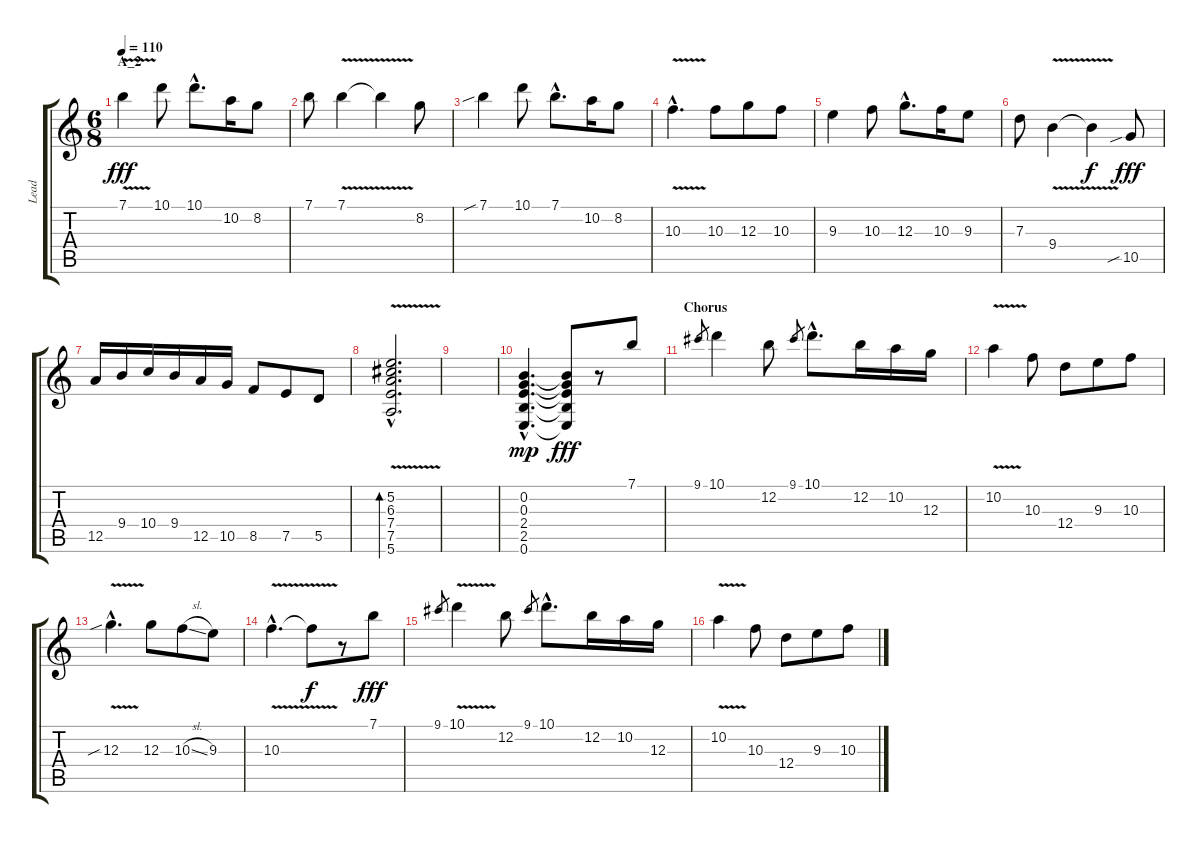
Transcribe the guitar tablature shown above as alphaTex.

\track ("Lead" "Lead") {instrument acousticguitarnylon}
\staff {score tabs}
\tuning (E4 B3 G3 D3 A2 E2) {hide}
\ts (6 8)
\section ("" "A_2")
\tempo 110
\clef g2
\ks c
7.1{v}.4{dy fff} 10.1.8 10.1{hac}.8{d} 10.2.16 8.2.8 |
7.1.8 7.1{v}.4 7.1{t}.4 8.2.8 |
7.1{sib}.4 10.1.8 7.1{hac}.8{d} 10.2.16 8.2.8 |
10.3{v hac}.4{d} 10.3.8 12.3.8 10.3.8 |
9.3.4 10.3.8 12.3{hac}.8{d} 10.3.16 9.3.8 |
7.3.8 9.4{v}.4 9.4{t}.4{dy f} 10.5{sib}.8{dy fff} |
12.5.16 9.4.16 10.4.16 9.4.16 12.5.16 10.5.16 8.5.8 7.5.8 5.5.8 |
(5.2{hac} 6.3{v hac} 7.4{v hac} 7.5{v hac} 5.6{v hac}).2{d bd 480 volume 14 balance 6 instrument acousticguitarnylon} |
|
(0.2{hac} 0.3{hac} 2.4{hac} 2.5{hac} 0.6{hac}).4{d dy mp} (0.2{t} 0.3{t} 2.4{t} 2.5{t} 0.6{t}).8{dy fff} r.8 7.1.8 |
\section ("" "Chorus")
9.1.8{gr} 10.1.4 12.2.8 9.1.8{gr} 10.1{hac}.8{d} 12.2.16 10.2.16 12.3.16 |
10.2{v}.4 10.3.8 12.4.8 9.3.8 10.3.8 |
12.3{v sib hac}.4{d} 12.3.8 10.3{sl}.8 9.3.8 |
10.3{v hac}.4{d} 10.3{t}.8{dy f} r.8 7.1.8{dy fff} |
9.1.8{gr} 10.1{v}.4 12.2.8 9.1.8{gr} 10.1{hac}.8{d} 12.2.16 10.2.16 12.3.16 |
10.2{v}.4 10.3.8 12.4.8 9.3.8 10.3.8
